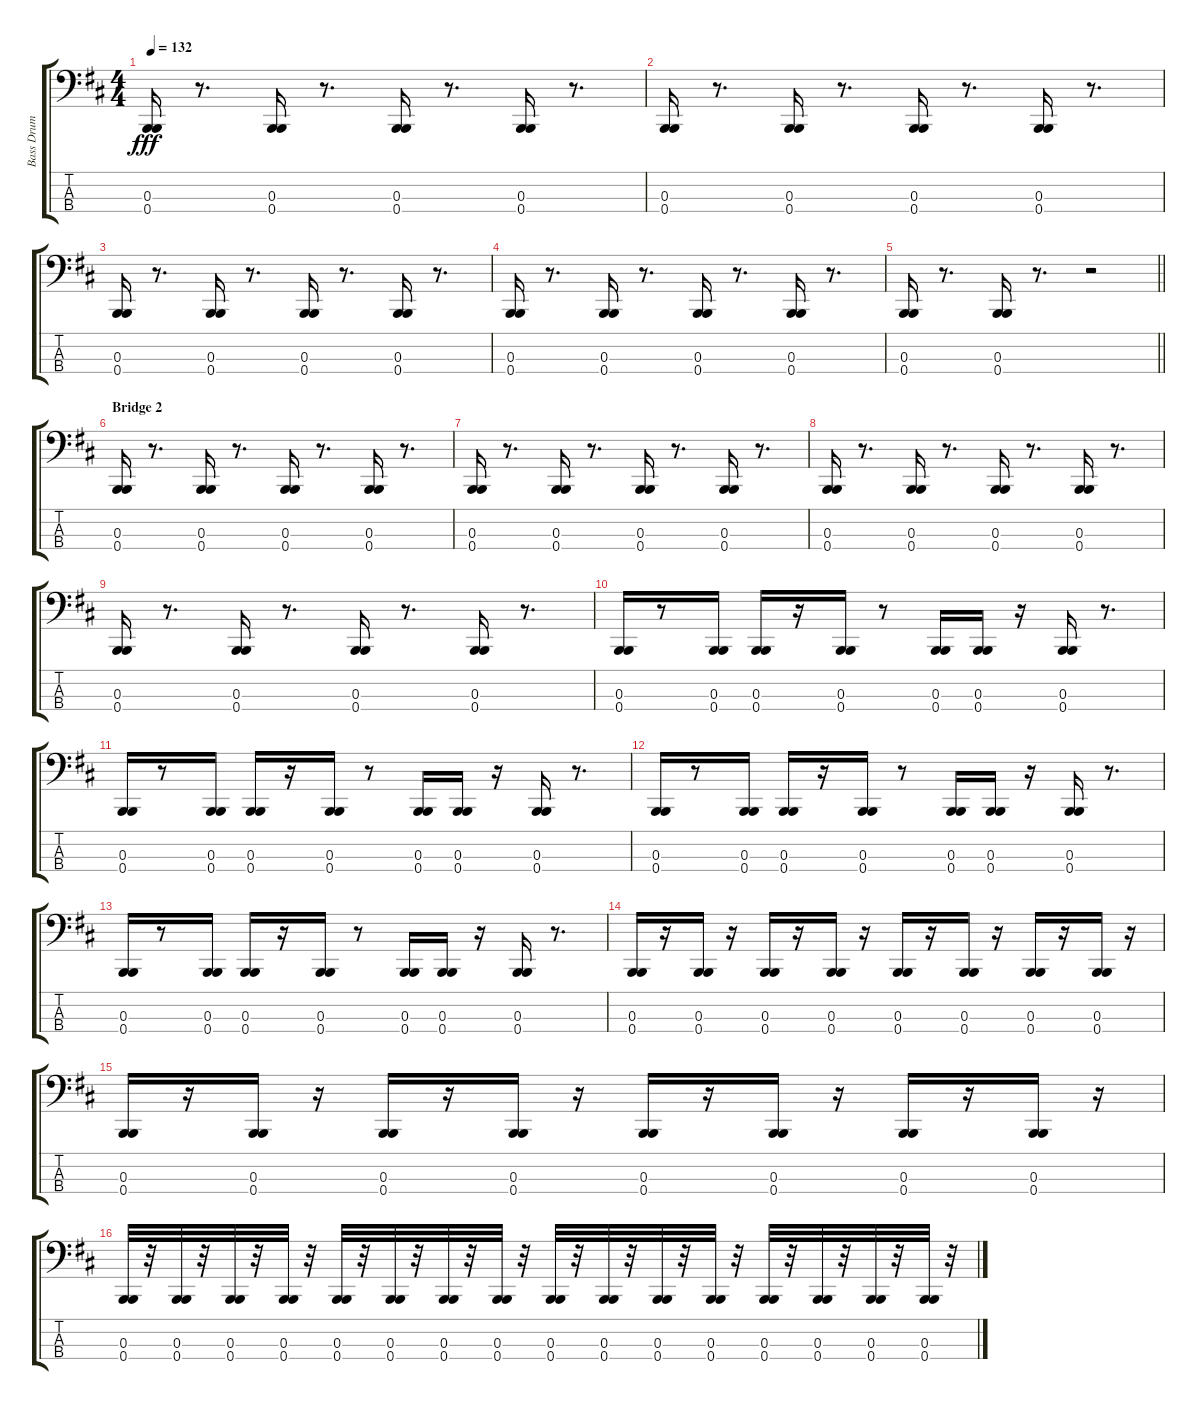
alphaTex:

\track ("Bass Drum Effect" "Bass Drum ") {instrument synthbass2}
\staff {score tabs}
\tuning (G2 D2 B0 B0) {hide}
\ts (4 4)
\tempo 132
\clef f4
\ks d
(0.3 0.4).16{dy fff} r.8{d} (0.3 0.4).16 r.8{d} (0.3 0.4).16 r.8{d} (0.3 0.4).16 r.8{d} |
(0.3 0.4).16 r.8{d} (0.3 0.4).16 r.8{d} (0.3 0.4).16 r.8{d} (0.3 0.4).16 r.8{d} |
(0.3 0.4).16 r.8{d} (0.3 0.4).16 r.8{d} (0.3 0.4).16 r.8{d} (0.3 0.4).16 r.8{d} |
(0.3 0.4).16 r.8{d} (0.3 0.4).16 r.8{d} (0.3 0.4).16 r.8{d} (0.3 0.4).16 r.8{d} |
\barLineRight lightlight
(0.3 0.4).16 r.8{d} (0.3 0.4).16 r.8{d} r.2 |
\section ("" "Bridge 2")
(0.3 0.4).16 r.8{d} (0.3 0.4).16 r.8{d} (0.3 0.4).16 r.8{d} (0.3 0.4).16 r.8{d} |
(0.3 0.4).16 r.8{d} (0.3 0.4).16 r.8{d} (0.3 0.4).16 r.8{d} (0.3 0.4).16 r.8{d} |
(0.3 0.4).16 r.8{d} (0.3 0.4).16 r.8{d} (0.3 0.4).16 r.8{d} (0.3 0.4).16 r.8{d} |
(0.3 0.4).16 r.8{d} (0.3 0.4).16 r.8{d} (0.3 0.4).16 r.8{d} (0.3 0.4).16 r.8{d} |
(0.3 0.4).16 r.8 (0.3 0.4).16 (0.3 0.4).16 r.16 (0.3 0.4).16 r.8 (0.3 0.4).16 (0.3 0.4).16 r.16 (0.3 0.4).16 r.8{d} |
(0.3 0.4).16 r.8 (0.3 0.4).16 (0.3 0.4).16 r.16 (0.3 0.4).16 r.8 (0.3 0.4).16 (0.3 0.4).16 r.16 (0.3 0.4).16 r.8{d} |
(0.3 0.4).16 r.8 (0.3 0.4).16 (0.3 0.4).16 r.16 (0.3 0.4).16 r.8 (0.3 0.4).16 (0.3 0.4).16 r.16 (0.3 0.4).16 r.8{d} |
(0.3 0.4).16 r.8 (0.3 0.4).16 (0.3 0.4).16 r.16 (0.3 0.4).16 r.8 (0.3 0.4).16 (0.3 0.4).16 r.16 (0.3 0.4).16 r.8{d} |
(0.3 0.4).16 r.16 (0.3 0.4).16 r.16 (0.3 0.4).16 r.16 (0.3 0.4).16 r.16 (0.3 0.4).16 r.16 (0.3 0.4).16 r.16 (0.3 0.4).16 r.16 (0.3 0.4).16 r.16 |
(0.3 0.4).16 r.16 (0.3 0.4).16 r.16 (0.3 0.4).16 r.16 (0.3 0.4).16 r.16 (0.3 0.4).16 r.16 (0.3 0.4).16 r.16 (0.3 0.4).16 r.16 (0.3 0.4).16 r.16 |
(0.3 0.4).32 r.32 (0.3 0.4).32 r.32 (0.3 0.4).32 r.32 (0.3 0.4).32 r.32 (0.3 0.4).32 r.32 (0.3 0.4).32 r.32 (0.3 0.4).32 r.32 (0.3 0.4).32 r.32 (0.3 0.4).32 r.32 (0.3 0.4).32 r.32 (0.3 0.4).32 r.32 (0.3 0.4).32 r.32 (0.3 0.4).32 r.32 (0.3 0.4).32 r.32 (0.3 0.4).32 r.32 (0.3 0.4).32 r.32
